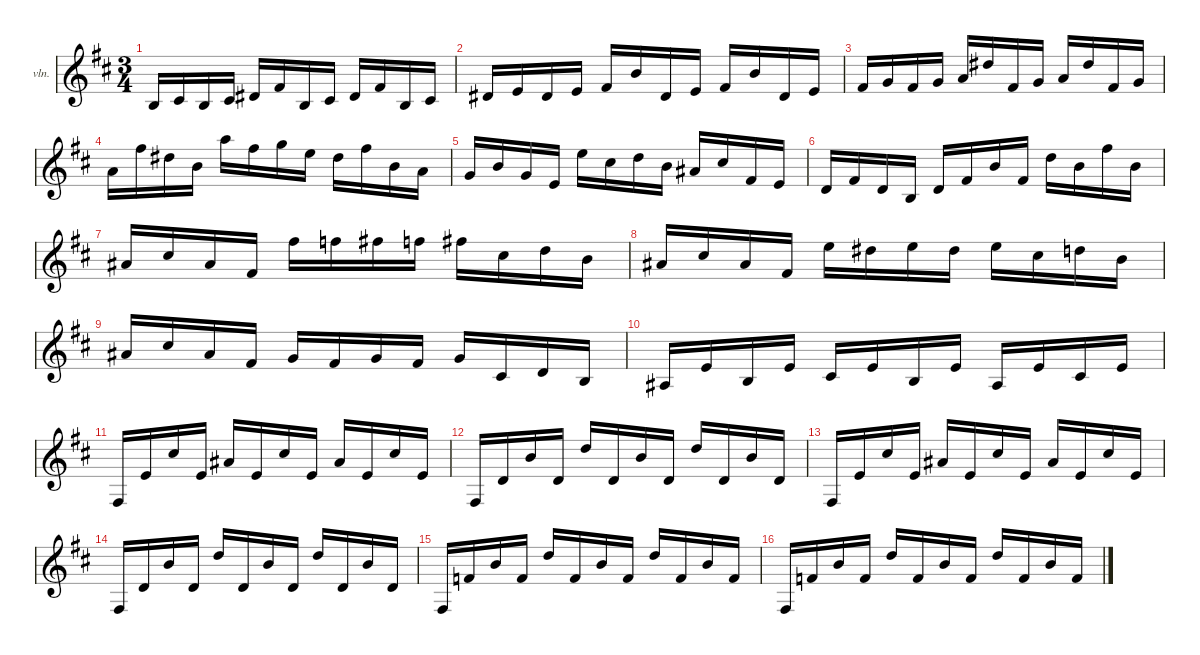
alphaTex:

\hideDynamics
\bracketExtendMode nobrackets
\firstSystemTrackNameOrientation horizontal
\otherSystemsTrackNameOrientation horizontal
\track ("Solo Violin" "vln.") {instrument violin}
\staff {score}
\tuning (E5 A4 D4 G3)
\ts (3 4)
\tempo (109 hide)
\clef g2
\ks d
4.4{acc forcenatural}.16{dy ff beam Up} 6.4{acc #}.16{beam Up} 4.4{acc forcenatural}.16{beam Up} 6.4{acc #}.16{beam Up} 1.3{acc #}.16{beam Up} 4.3{acc #}.16{beam Up} 4.4{acc forcenatural}.16{beam Up} 6.4{acc #}.16{beam Up} 1.3{acc #}.16{beam Up} 4.3{acc #}.16{beam Up} 4.4{acc forcenatural}.16{beam Up} 6.4{acc #}.16{beam Up} |
1.3{acc #}.16{beam Up} 2.3{acc forcenatural}.16{beam Up} 1.3{acc #}.16{beam Up} 2.3{acc forcenatural}.16{beam Up} 4.3{acc #}.16{beam Up} 2.2{acc forcenatural}.16{beam Up} 1.3{acc #}.16{beam Up} 2.3{acc forcenatural}.16{beam Up} 4.3{acc #}.16{beam Up} 2.2{acc forcenatural}.16{beam Up} 1.3{acc #}.16{beam Up} 2.3{acc forcenatural}.16{beam Up} |
4.3{acc #}.16{beam Up} 5.3{acc forcenatural}.16{beam Up} 4.3{acc #}.16{beam Up} 5.3{acc forcenatural}.16{beam Up} 7.3{acc forcenatural}.16{beam Up} 6.2{acc #}.16{beam Up} 4.3{acc #}.16{beam Up} 5.3{acc forcenatural}.16{beam Up} 7.3{acc forcenatural}.16{beam Up} 6.2{acc #}.16{beam Up} 4.3{acc #}.16{beam Up} 5.3{acc forcenatural}.16{beam Up} |
0.2{acc forcenatural}.16{beam Down} 2.1{acc #}.16{beam Down} 6.2{acc #}.16{beam Down} 2.2{acc forcenatural}.16{beam Down} 5.1{acc forcenatural}.16{beam Down} 2.1{acc #}.16{beam Down} 3.1{acc forcenatural}.16{beam Down} 0.1{acc forcenatural}.16{beam Down} 6.2{acc #}.16{beam Down} 2.1{acc #}.16{beam Down} 2.2{acc forcenatural}.16{beam Down} 0.2{acc forcenatural}.16{beam Down} |
5.3{acc forcenatural}.16{beam Up} 2.2{acc forcenatural}.16{beam Up} 5.3{acc forcenatural}.16{beam Up} 2.3{acc forcenatural}.16{beam Up} 0.1{acc forcenatural}.16{beam Down} 4.2{acc #}.16{beam Down} 5.2{acc forcenatural}.16{beam Down} 2.2{acc forcenatural}.16{beam Down} 1.2{acc #}.16{beam Up} 4.2{acc #}.16{beam Up} 4.3{acc #}.16{beam Up} 2.3{acc forcenatural}.16{beam Up} |
0.3{acc forcenatural}.16{beam Up} 4.3{acc #}.16{beam Up} 7.4{acc forcenatural}.16{beam Up} 4.4{acc forcenatural}.16{beam Up} 7.4{acc forcenatural}.16{beam Up} 4.3{acc #}.16{beam Up} 2.2{acc forcenatural}.16{beam Up} 4.3{acc #}.16{beam Up} 5.2{acc forcenatural}.16{beam Down} 2.2{acc forcenatural}.16{beam Down} 2.1{acc #}.16{beam Down} 2.2{acc forcenatural}.16{beam Down} |
1.2{acc #}.16{beam Up} 4.2{acc #}.16{beam Up} 1.2{acc #}.16{beam Up} 4.3{acc #}.16{beam Up} 2.1{acc #}.16{beam Down} 1.1{acc forcenatural}.16{beam Down} 2.1{acc #}.16{beam Down} 1.1{acc forcenatural}.16{beam Down} 2.1{acc #}.16{beam Down} 4.2{acc #}.16{beam Down} 5.2{acc forcenatural}.16{beam Down} 2.2{acc forcenatural}.16{beam Down} |
1.2{acc #}.16{beam Up} 4.2{acc #}.16{beam Up} 1.2{acc #}.16{beam Up} 4.3{acc #}.16{beam Up} 0.1{acc forcenatural}.16{beam Down} 6.2{acc #}.16{beam Down} 0.1{acc forcenatural}.16{beam Down} 6.2{acc #}.16{beam Down} 0.1{acc forcenatural}.16{beam Down} 4.2{acc #}.16{beam Down} 5.2{acc forcenatural}.16{beam Down} 2.2{acc forcenatural}.16{beam Down} |
1.2{acc #}.16{beam Up} 4.2{acc #}.16{beam Up} 1.2{acc #}.16{beam Up} 4.3{acc #}.16{beam Up} 5.3{acc forcenatural}.16{beam Up} 4.3{acc #}.16{beam Up} 5.3{acc forcenatural}.16{beam Up} 4.3{acc #}.16{beam Up} 5.3{acc forcenatural}.16{beam Up} 6.4{acc #}.16{beam Up} 7.4{acc forcenatural}.16{beam Up} 4.4{acc forcenatural}.16{beam Up} |
3.4{acc #}.16{beam Up} 2.3{acc forcenatural}.16{beam Up} 4.4{acc forcenatural}.16{beam Up} 2.3{acc forcenatural}.16{beam Up} 6.4{acc #}.16{beam Up} 2.3{acc forcenatural}.16{beam Up} 4.4{acc forcenatural}.16{beam Up} 2.3{acc forcenatural}.16{beam Up} 3.4{acc #}.16{beam Up} 2.3{acc forcenatural}.16{beam Up} 6.4{acc #}.16{beam Up} 2.3{acc forcenatural}.16{beam Up} |
-1.4{acc #}.16{beam Up} 2.3{acc forcenatural}.16{beam Up} 4.2{acc #}.16{beam Up} 2.3{acc forcenatural}.16{beam Up} 1.2{acc #}.16{beam Up} 2.3{acc forcenatural}.16{beam Up} 4.2{acc #}.16{beam Up} 2.3{acc forcenatural}.16{beam Up} 1.2{acc #}.16{beam Up} 2.3{acc forcenatural}.16{beam Up} 4.2{acc #}.16{beam Up} 2.3{acc forcenatural}.16{beam Up} |
-1.4{acc #}.16{beam Up} 0.3{acc forcenatural}.16{beam Up} 2.2{acc forcenatural}.16{beam Up} 0.3{acc forcenatural}.16{beam Up} 5.2{acc forcenatural}.16{beam Up} 0.3{acc forcenatural}.16{beam Up} 2.2{acc forcenatural}.16{beam Up} 0.3{acc forcenatural}.16{beam Up} 5.2{acc forcenatural}.16{beam Up} 0.3{acc forcenatural}.16{beam Up} 2.2{acc forcenatural}.16{beam Up} 0.3{acc forcenatural}.16{beam Up} |
-1.4{acc #}.16{dy mf beam Up} 2.3{acc forcenatural}.16{beam Up} 4.2{acc #}.16{beam Up} 2.3{acc forcenatural}.16{beam Up} 1.2{acc #}.16{beam Up} 2.3{acc forcenatural}.16{beam Up} 4.2{acc #}.16{beam Up} 2.3{acc forcenatural}.16{beam Up} 1.2{acc #}.16{beam Up} 2.3{acc forcenatural}.16{beam Up} 4.2{acc #}.16{beam Up} 2.3{acc forcenatural}.16{beam Up} |
-1.4{acc #}.16{beam Up} 0.3{acc forcenatural}.16{beam Up} 2.2{acc forcenatural}.16{beam Up} 0.3{acc forcenatural}.16{beam Up} 5.2{acc forcenatural}.16{beam Up} 0.3{acc forcenatural}.16{beam Up} 2.2{acc forcenatural}.16{beam Up} 0.3{acc forcenatural}.16{beam Up} 5.2{acc forcenatural}.16{beam Up} 0.3{acc forcenatural}.16{beam Up} 2.2{acc forcenatural}.16{beam Up} 0.3{acc forcenatural}.16{beam Up} |
-1.4{acc #}.16{dy ff beam Up} 3.3{acc forcenatural}.16{beam Up} 2.2{acc forcenatural}.16{beam Up} 3.3{acc forcenatural}.16{beam Up} 5.2{acc forcenatural}.16{beam Up} 3.3{acc forcenatural}.16{beam Up} 2.2{acc forcenatural}.16{beam Up} 3.3{acc forcenatural}.16{beam Up} 5.2{acc forcenatural}.16{beam Up} 3.3{acc forcenatural}.16{beam Up} 2.2{acc forcenatural}.16{beam Up} 3.3{acc forcenatural}.16{beam Up} |
-1.4{acc #}.16{dy mf beam Up} 3.3{acc forcenatural}.16{beam Up} 2.2{acc forcenatural}.16{beam Up} 3.3{acc forcenatural}.16{beam Up} 5.2{acc forcenatural}.16{beam Up} 3.3{acc forcenatural}.16{beam Up} 2.2{acc forcenatural}.16{beam Up} 3.3{acc forcenatural}.16{beam Up} 5.2{acc forcenatural}.16{beam Up} 3.3{acc forcenatural}.16{beam Up} 2.2{acc forcenatural}.16{beam Up} 3.3{acc forcenatural}.16{beam Up}
